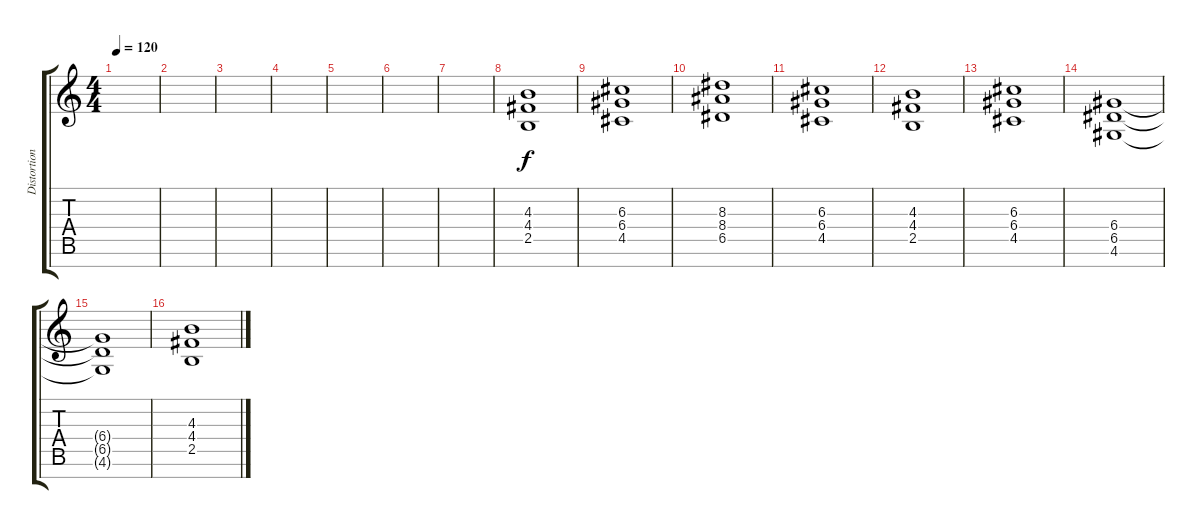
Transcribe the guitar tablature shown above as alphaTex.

\track ("Distortion Guitar" "Distortion") {instrument distortionguitar}
\staff {score tabs}
\tuning (E4 B3 G3 D3 A2 E2 B1) {hide}
\ts (4 4)
\tempo 120
\clef g2
\ks c
|
|
|
|
|
|
|
(4.3 4.4 2.5).1 |
(6.3 6.4 4.5).1 |
(8.3 8.4 6.5).1 |
(6.3 6.4 4.5).1 |
(4.3 4.4 2.5).1 |
(6.3 6.4 4.5).1 |
(6.4 6.5 4.6).1 |
(6.4{t} 6.5{t} 4.6{t}).1 |
(4.3 4.4 2.5).1
